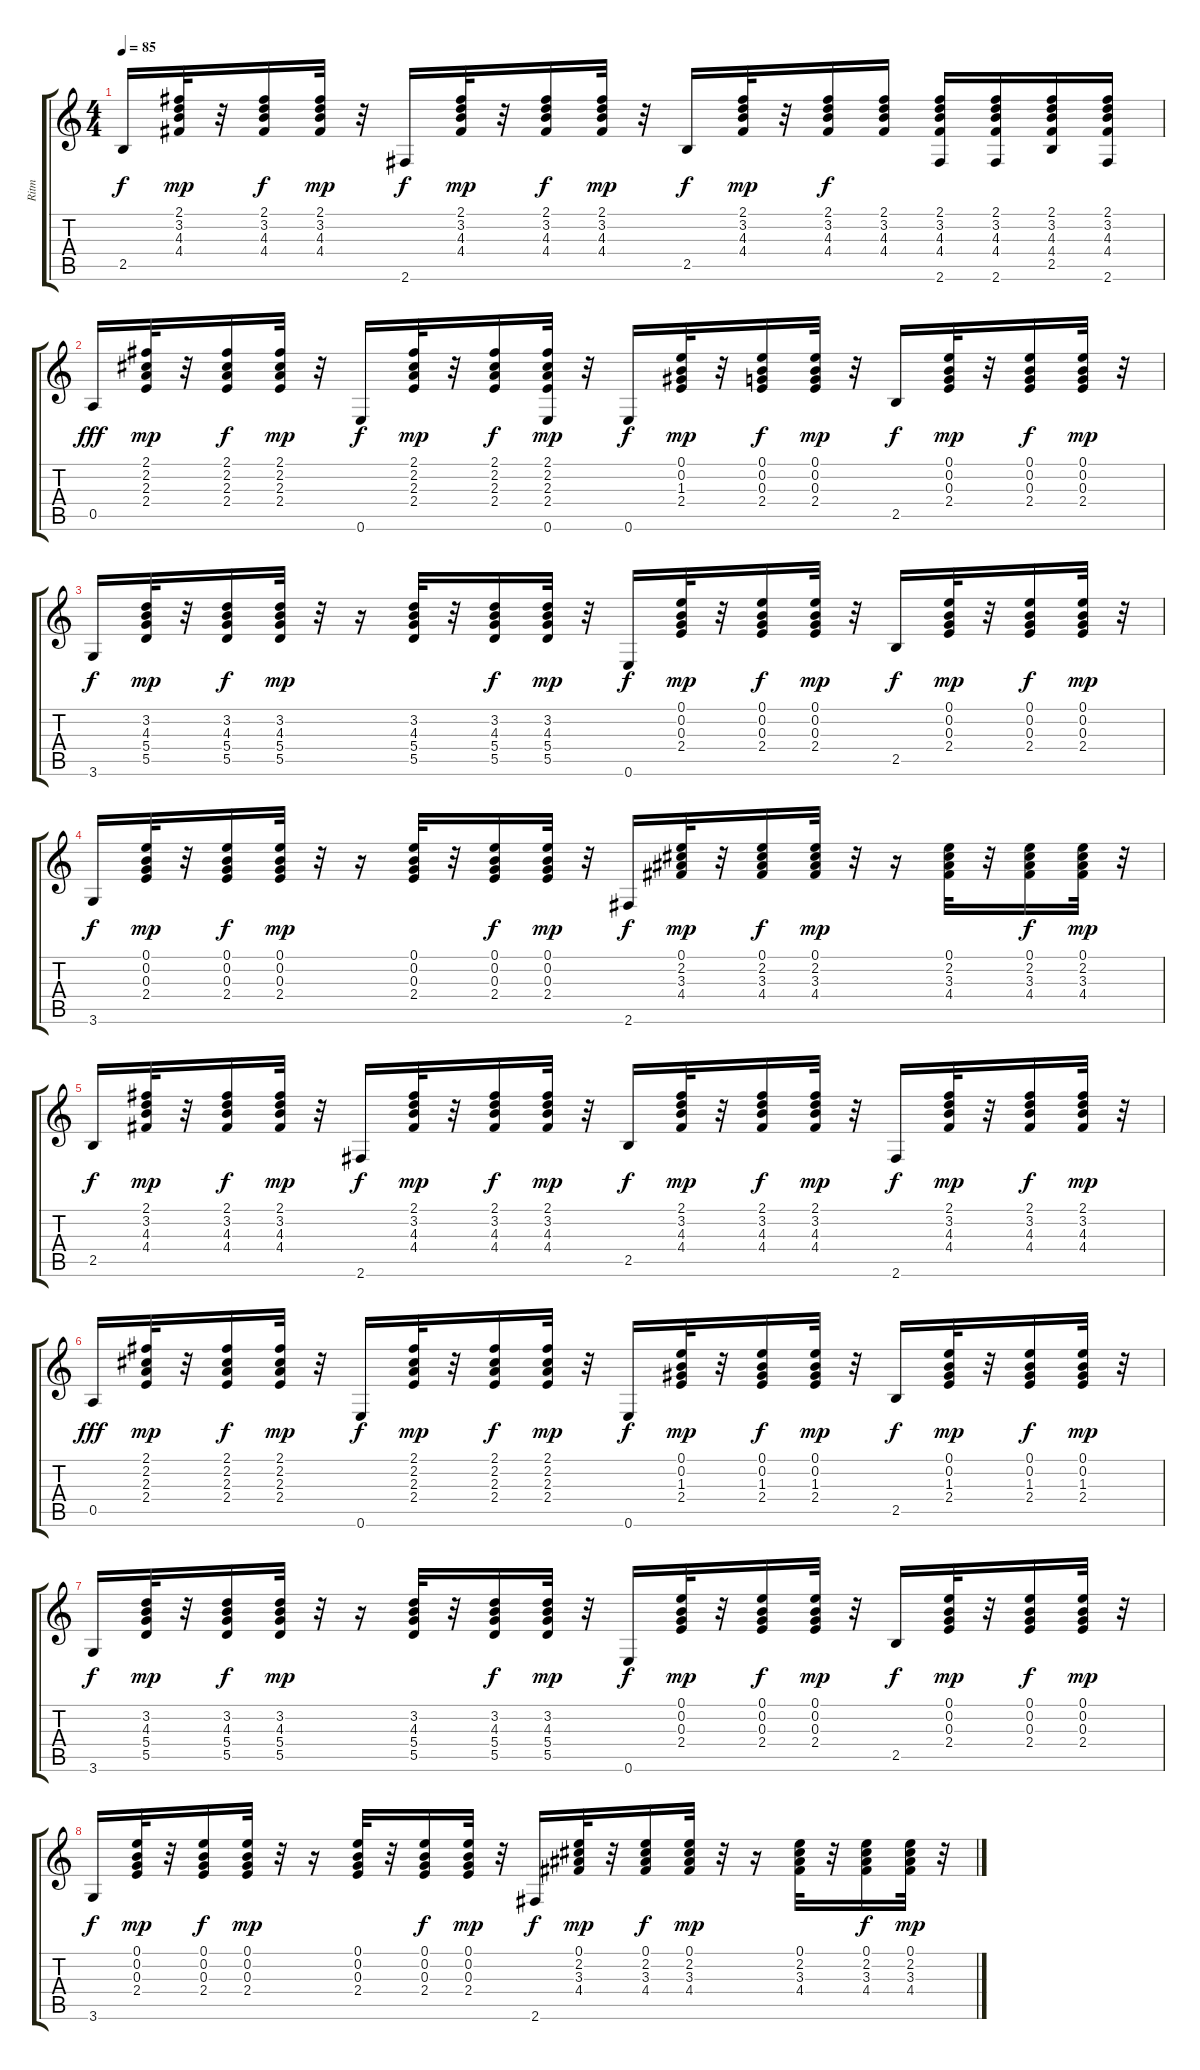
\track ("Ritm" "Ritm") {instrument acousticguitarsteel}
\staff {score tabs}
\tuning (E4 B3 G3 D3 A2 E2) {hide}
\ts (4 4)
\tempo 85
\clef g2
\ks c
2.5.16{dy f} (2.1 3.2 4.3 4.4).32{dy mp} r.32 (2.1 3.2 4.3 4.4).16{dy f} (2.1 3.2 4.3 4.4).32{dy mp} r.32 2.6.16{dy f} (2.1 3.2 4.3 4.4).32{dy mp} r.32 (2.1 3.2 4.3 4.4).16{dy f} (2.1 3.2 4.3 4.4).32{dy mp} r.32 2.5.16{dy f} (2.1 3.2 4.3 4.4).32{dy mp} r.32 (2.1 3.2 4.3 4.4).16{dy f} (2.1 3.2 4.3 4.4).16 (2.1 3.2 4.3 4.4 2.6).16 (2.1 3.2 4.3 4.4 2.6).16 (2.1 3.2 4.3 4.4 2.5).16 (2.1 3.2 4.3 4.4 2.6).16 |
0.5.16{dy fff} (2.1 2.2 2.3 2.4).32{dy mp} r.32 (2.1 2.2 2.3 2.4).16{dy f} (2.1 2.2 2.3 2.4).32{dy mp} r.32 0.6.16{dy f} (2.1 2.2 2.3 2.4).32{dy mp} r.32 (2.1 2.2 2.3 2.4).16{dy f} (2.1 2.2 2.3 2.4 0.6).32{dy mp} r.32 0.6.16{dy f} (0.1 0.2 1.3 2.4).32{dy mp} r.32 (0.1 0.2 0.3 2.4).16{dy f} (0.1 0.2 0.3 2.4).32{dy mp} r.32 2.5.16{dy f} (0.1 0.2 0.3 2.4).32{dy mp} r.32 (0.1 0.2 0.3 2.4).16{dy f} (0.1 0.2 0.3 2.4).32{dy mp} r.32 |
3.6.16{dy f} (3.2 4.3 5.4 5.5).32{dy mp} r.32 (3.2 4.3 5.4 5.5).16{dy f} (3.2 4.3 5.4 5.5).32{dy mp} r.32 r.16 (3.2 4.3 5.4 5.5).32 r.32 (3.2 4.3 5.4 5.5).16{dy f} (3.2 4.3 5.4 5.5).32{dy mp} r.32 0.6.16{dy f} (0.1 0.2 0.3 2.4).32{dy mp} r.32 (0.1 0.2 0.3 2.4).16{dy f} (0.1 0.2 0.3 2.4).32{dy mp} r.32 2.5.16{dy f} (0.1 0.2 0.3 2.4).32{dy mp} r.32 (0.1 0.2 0.3 2.4).16{dy f} (0.1 0.2 0.3 2.4).32{dy mp} r.32 |
3.6.16{dy f} (0.1 0.2 0.3 2.4).32{dy mp} r.32 (0.1 0.2 0.3 2.4).16{dy f} (0.1 0.2 0.3 2.4).32{dy mp} r.32 r.16 (0.1 0.2 0.3 2.4).32 r.32 (0.1 0.2 0.3 2.4).16{dy f} (0.1 0.2 0.3 2.4).32{dy mp} r.32 2.6.16{dy f} (0.1 2.2 3.3 4.4).32{dy mp} r.32 (0.1 2.2 3.3 4.4).16{dy f} (0.1 2.2 3.3 4.4).32{dy mp} r.32 r.16 (0.1 2.2 3.3 4.4).32 r.32 (0.1 2.2 3.3 4.4).16{dy f} (0.1 2.2 3.3 4.4).32{dy mp} r.32 |
2.5.16{dy f} (2.1 3.2 4.3 4.4).32{dy mp} r.32 (2.1 3.2 4.3 4.4).16{dy f} (2.1 3.2 4.3 4.4).32{dy mp} r.32 2.6.16{dy f} (2.1 3.2 4.3 4.4).32{dy mp} r.32 (2.1 3.2 4.3 4.4).16{dy f} (2.1 3.2 4.3 4.4).32{dy mp} r.32 2.5.16{dy f} (2.1 3.2 4.3 4.4).32{dy mp} r.32 (2.1 3.2 4.3 4.4).16{dy f} (2.1 3.2 4.3 4.4).32{dy mp} r.32 2.6.16{dy f} (2.1 3.2 4.3 4.4).32{dy mp} r.32 (2.1 3.2 4.3 4.4).16{dy f} (2.1 3.2 4.3 4.4).32{dy mp} r.32 |
0.5.16{dy fff} (2.1 2.2 2.3 2.4).32{dy mp} r.32 (2.1 2.2 2.3 2.4).16{dy f} (2.1 2.2 2.3 2.4).32{dy mp} r.32 0.6.16{dy f} (2.1 2.2 2.3 2.4).32{dy mp} r.32 (2.1 2.2 2.3 2.4).16{dy f} (2.1 2.2 2.3 2.4).32{dy mp} r.32 0.6.16{dy f} (0.1 0.2 1.3 2.4).32{dy mp} r.32 (0.1 0.2 1.3 2.4).16{dy f} (0.1 0.2 1.3 2.4).32{dy mp} r.32 2.5.16{dy f} (0.1 0.2 1.3 2.4).32{dy mp} r.32 (0.1 0.2 1.3 2.4).16{dy f} (0.1 0.2 1.3 2.4).32{dy mp} r.32 |
3.6.16{dy f} (3.2 4.3 5.4 5.5).32{dy mp} r.32 (3.2 4.3 5.4 5.5).16{dy f} (3.2 4.3 5.4 5.5).32{dy mp} r.32 r.16 (3.2 4.3 5.4 5.5).32 r.32 (3.2 4.3 5.4 5.5).16{dy f} (3.2 4.3 5.4 5.5).32{dy mp} r.32 0.6.16{dy f} (0.1 0.2 0.3 2.4).32{dy mp} r.32 (0.1 0.2 0.3 2.4).16{dy f} (0.1 0.2 0.3 2.4).32{dy mp} r.32 2.5.16{dy f} (0.1 0.2 0.3 2.4).32{dy mp} r.32 (0.1 0.2 0.3 2.4).16{dy f} (0.1 0.2 0.3 2.4).32{dy mp} r.32 |
3.6.16{dy f} (0.1 0.2 0.3 2.4).32{dy mp} r.32 (0.1 0.2 0.3 2.4).16{dy f} (0.1 0.2 0.3 2.4).32{dy mp} r.32 r.16 (0.1 0.2 0.3 2.4).32 r.32 (0.1 0.2 0.3 2.4).16{dy f} (0.1 0.2 0.3 2.4).32{dy mp} r.32 2.6.16{dy f} (0.1 2.2 3.3 4.4).32{dy mp} r.32 (0.1 2.2 3.3 4.4).16{dy f} (0.1 2.2 3.3 4.4).32{dy mp} r.32 r.16 (0.1 2.2 3.3 4.4).32 r.32 (0.1 2.2 3.3 4.4).16{dy f} (0.1 2.2 3.3 4.4).32{dy mp} r.32
